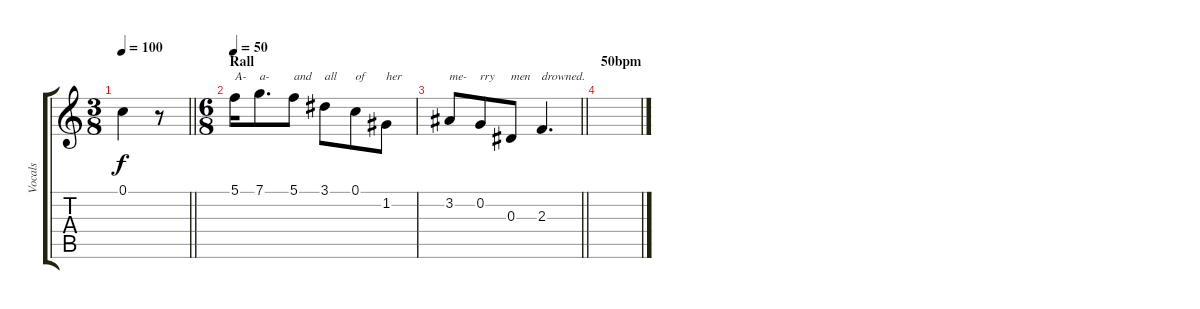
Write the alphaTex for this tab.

\track ("Vocals" "Vocals") {instrument lead6voice}
\staff {score tabs}
\tuning (C5 G4 Eb4 Bb3 F3 C3) {hide}
\ts (3 8)
\tempo 100
\clef g2
\barLineRight lightlight
\ks c
0.1{t}.4{dy f} r.8 |
\ts (6 8)
\section ("" "Rall")
\tempo 50
5.1.16{txt "A-"} 7.1.8{d txt "a-"} 5.1.8{txt "and"} 3.1.8{txt "all"} 0.1.8{txt "of"} 1.2.8{txt "her"} |
\barLineRight lightlight
3.2.8{txt "me-"} 0.2.8{txt "rry"} 0.3.8{txt "men"} 2.3.4{d txt "drowned."} |
\section ("" "50bpm")
